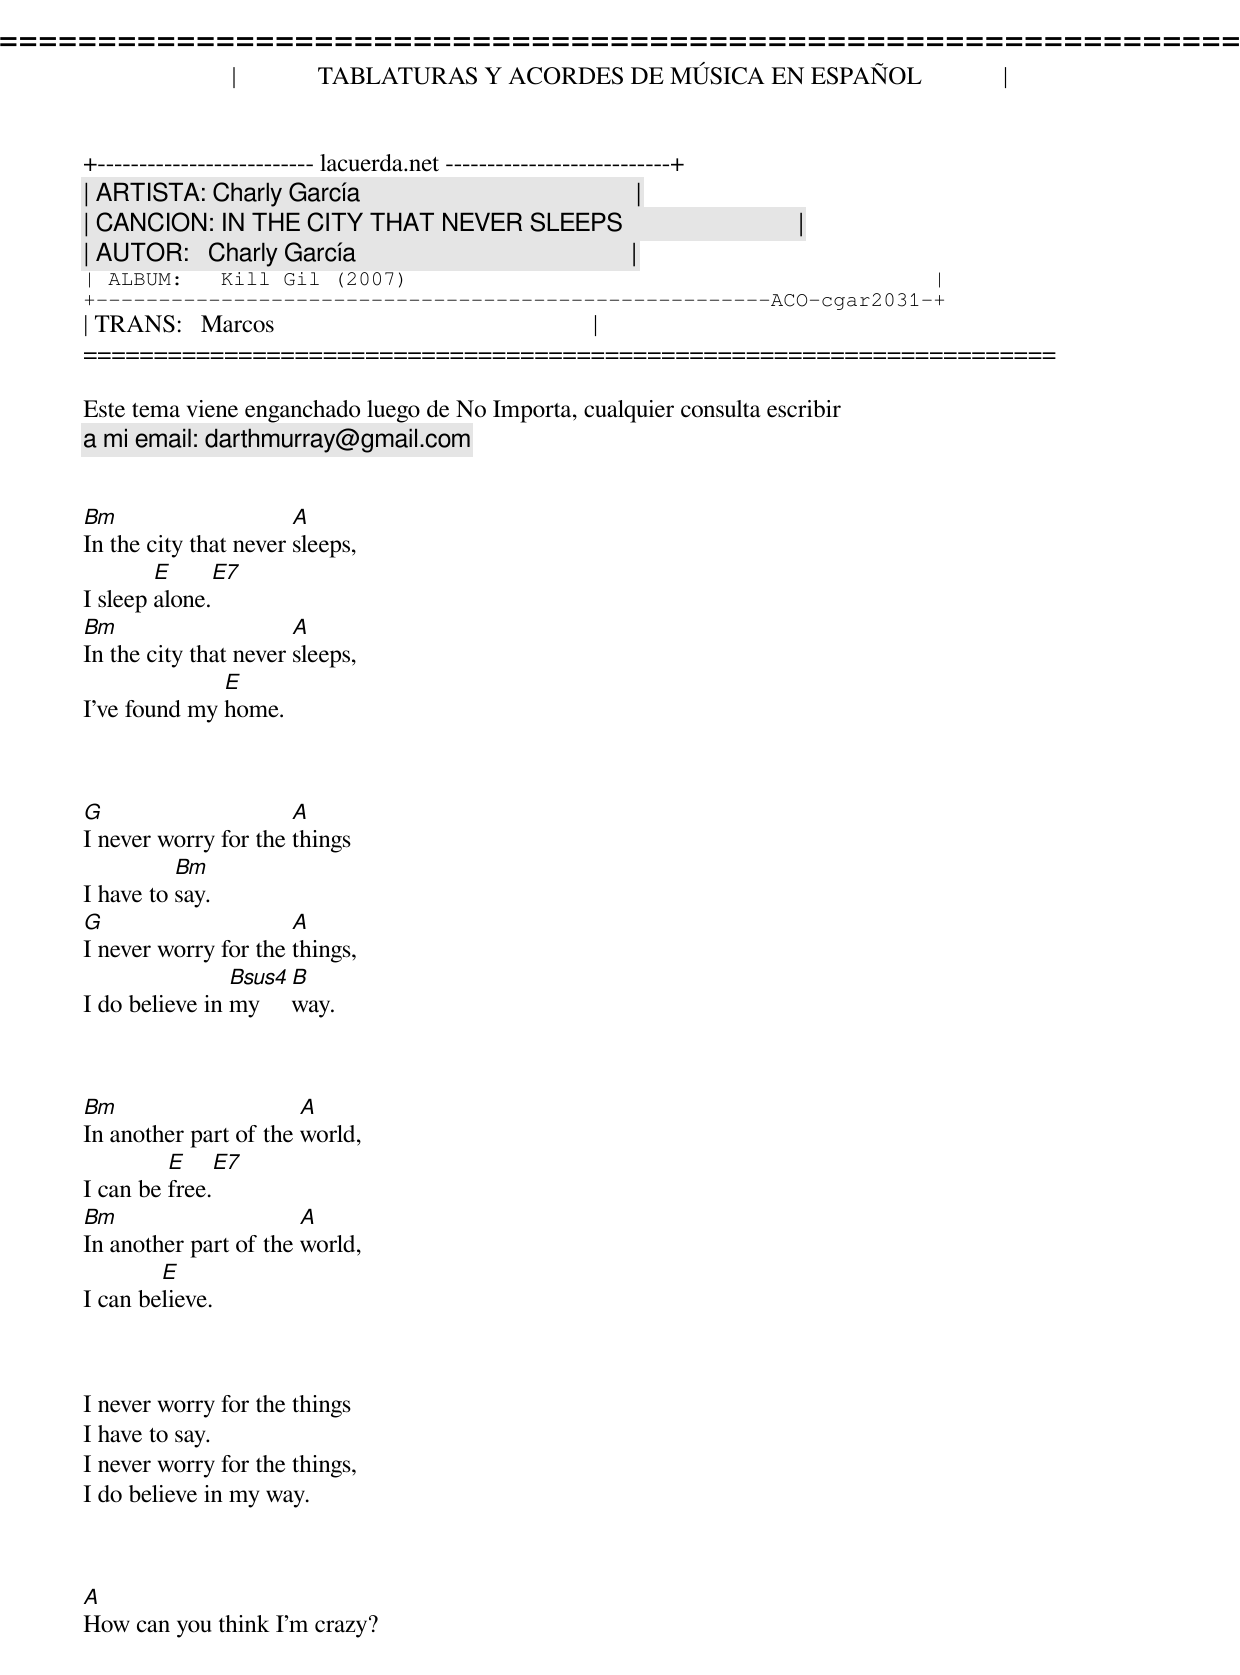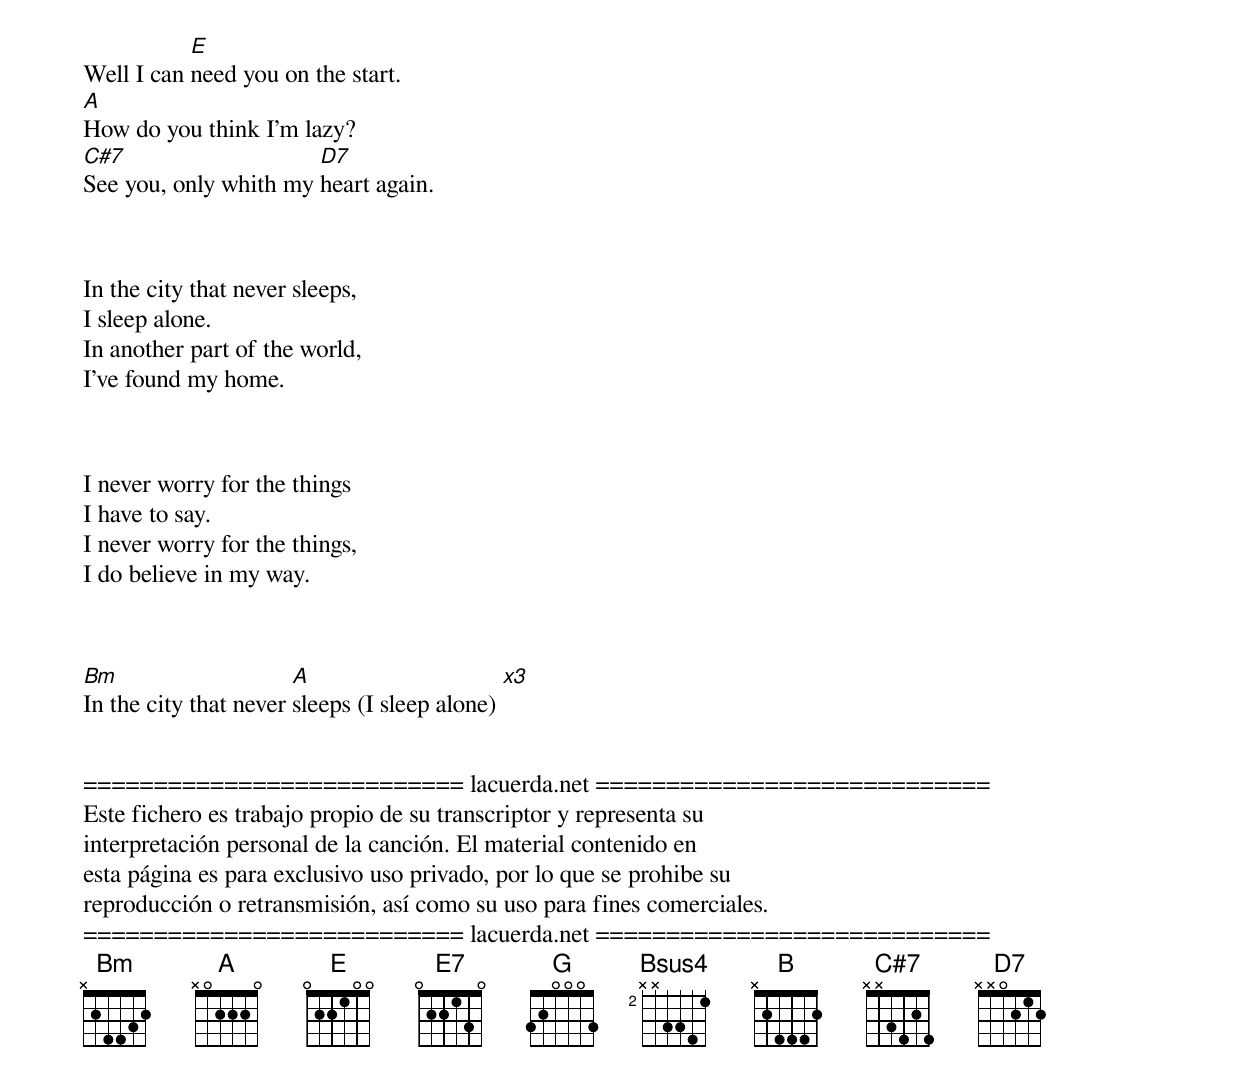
=====================================================================
|             TABLATURAS Y ACORDES DE MÚSICA EN ESPAÑOL             |
+-------------------------- lacuerda.net ---------------------------+
| ARTISTA: Charly García                                            |
| CANCION: IN THE CITY THAT NEVER SLEEPS                            |
| AUTOR:   Charly García                                            |
| ALBUM:   Kill Gil (2007)                                          |
+------------------------------------------------------ACO-cgar2031-+
| TRANS:   Marcos                                                   |
=====================================================================

Este tema viene enganchado luego de No Importa, cualquier consulta escribir
a mi email: darthmurray@gmail.com


Bm                     A
In the city that never sleeps,
        E      E7
I sleep alone.
Bm                     A
In the city that never sleeps,
              E
I've found my home.



G                     A
I never worry for the things
          Bm
I have to say.
G                     A
I never worry for the things,
                Bsus4 B
I do believe in my    way.



Bm                     A
In another part of the world,
         E     E7
I can be free.
Bm                     A
In another part of the world,
        E
I can believe.



I never worry for the things
I have to say.
I never worry for the things,
I do believe in my way.



A
How can you think I'm crazy?
           E
Well I can need you on the start.
A
How do you think I'm lazy?
C#7                    D7
See you, only whith my heart again.



In the city that never sleeps,
I sleep alone.
In another part of the world,
I've found my home.



I never worry for the things
I have to say.
I never worry for the things,
I do believe in my way.



Bm                     A
In the city that never sleeps (I sleep alone) [x3]


=========================== lacuerda.net ============================
Este fichero es trabajo propio de su transcriptor y representa su
interpretación personal de la canción. El material contenido en
esta página es para exclusivo uso privado, por lo que se prohibe su
reproducción o retransmisión, así como su uso para fines comerciales.
=========================== lacuerda.net ============================
